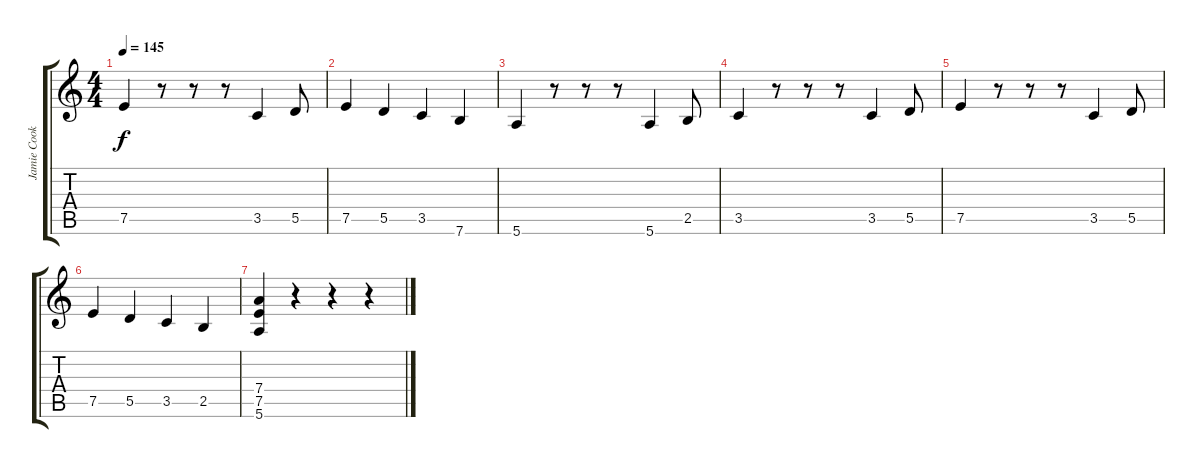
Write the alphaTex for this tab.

\track ("Jamie Cook" "Jamie Cook") {instrument distortionguitar}
\staff {score tabs}
\tuning (E4 B3 G3 D3 A2 E2) {hide}
\ts (4 4)
\tempo 145
\clef g2
\ks c
7.5.4{dy f} r.8 r.8 r.8 3.5.4 5.5.8 |
7.5.4 5.5.4 3.5.4 7.6.4 |
5.6.4 r.8 r.8 r.8 5.6.4 2.5.8 |
3.5.4 r.8 r.8 r.8 3.5.4 5.5.8 |
7.5.4 r.8 r.8 r.8 3.5.4 5.5.8 |
7.5.4 5.5.4 3.5.4 2.5.4 |
(7.4 7.5 5.6).4 r.4 r.4 r.4
